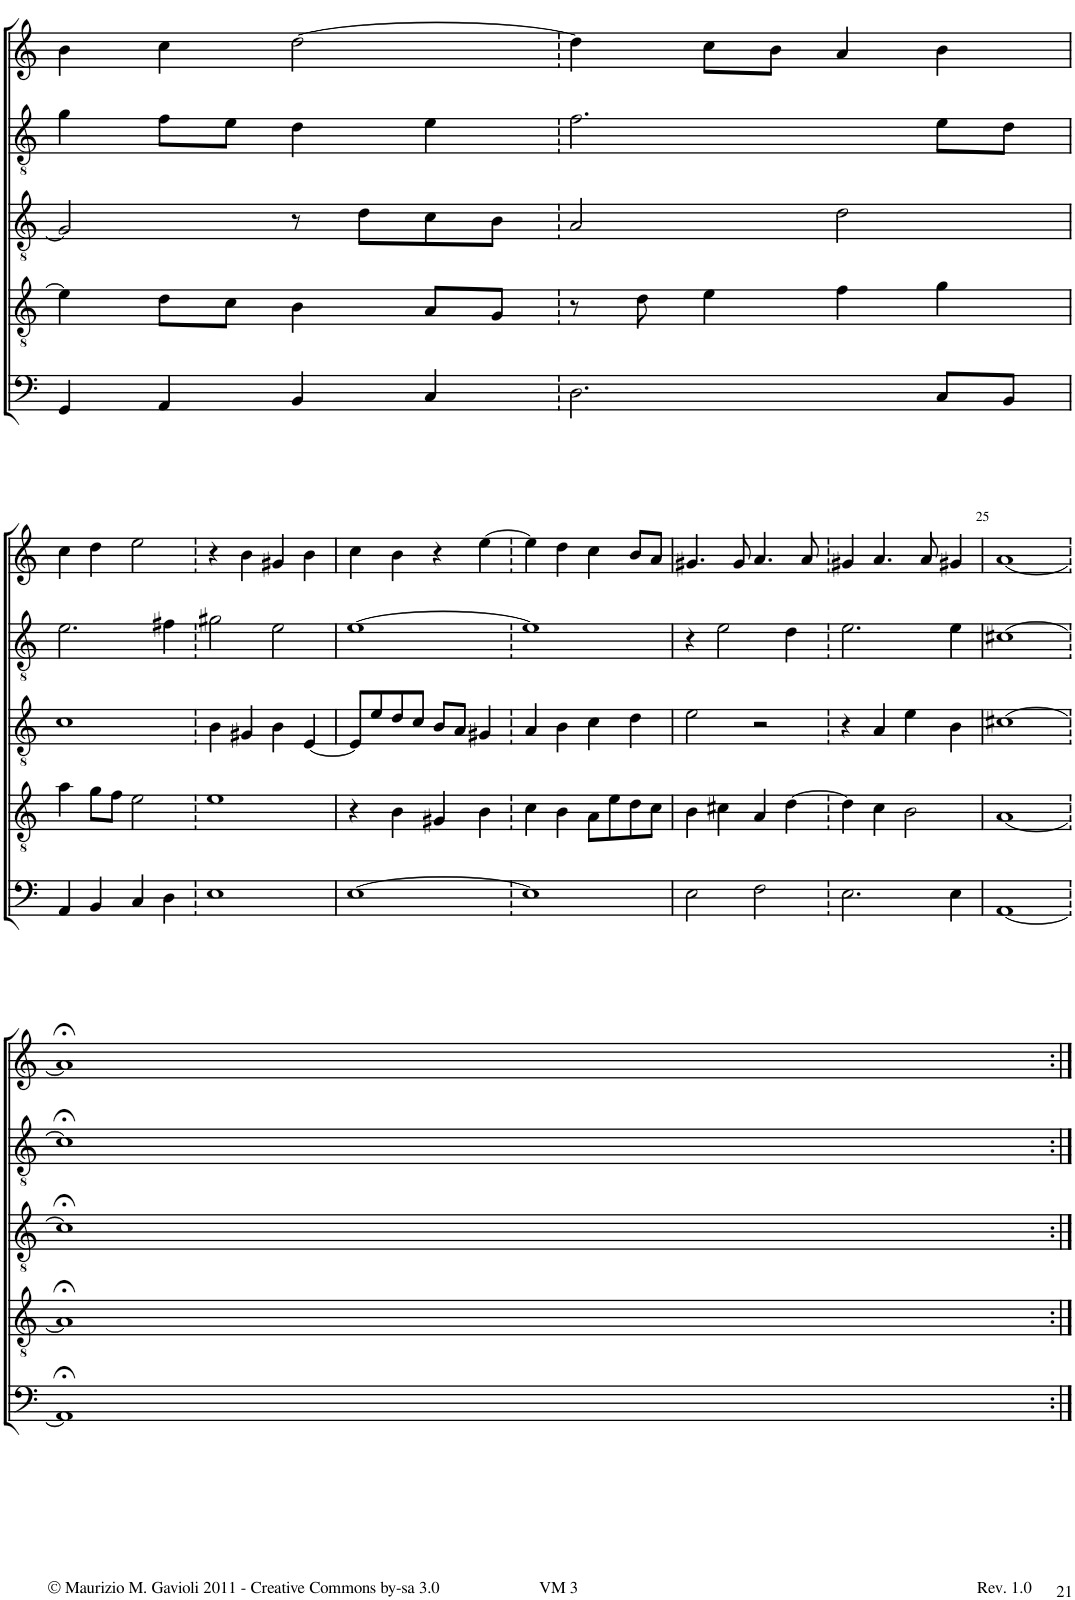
**kern	**kern	**kern	**kern	**kern
*part5	*part4	*part3	*part2	*part1
*staff5	*staff4	*staff3	*staff2	*staff1
*I"Bassus	*I"Quintus	*I"Tenor	*I"Altus	*I"Cantus
!!LO:PB:g=z
*clefF4	*clefGv2	*clefGv2	*clefGv2	*clefG2
*k[]	*k[]	*k[]	*k[]	*k[]
*M2/2	*M2/2	*M2/2	*M2/2	*M2/2
=21	=21	=21	=21	=21
4GG/	4e\]	2G/]	4g\	4b\
4AA/	8d\L	.	8f\L	4cc\
.	8c\J	.	8e\J	.
4BB/	4B\	8r	4d\	[2dd\
.	.	8d\L	.	.
4C/	8A/L	8c\	4e\	.
.	8G/J	8B\J	.	.
=21X94	=21X94	=21X94	=21X94	=21X94
2.D\	8r	2A/	2.f\	4dd\]
.	8d\	.	.	.
.	4e\	.	.	8cc\L
.	.	.	.	8b\J
.	4f\	2d\	.	4a/
8C/L	4g\	.	8e\L	4b\
8BB/J	.	.	8d\J	.
!!LO:LB:g=z
=22	=22	=22	=22	=22
4AA/	4a\	1c	2.e\	4cc\
4BB/	8g\L	.	.	4dd\
.	8f\J	.	.	.
4C/	2e\	.	.	2ee\
4D\	.	.	4f#X\	.
=22X95	=22X95	=22X95	=22X95	=22X95
1E	1e	4B\	2g#X\	4r
.	.	4G#X/	.	4b\
.	.	4B\	2e\	4g#X/
.	.	[4E/	.	4b\
=23	=23	=23	=23	=23
[1E	4r	8E/L]	[1e	4cc\
.	.	8e/	.	.
.	4B\	8d/	.	4b\
.	.	8c/J	.	.
.	4G#X/	8B/L	.	4r
.	.	8A/J	.	.
.	4B\	4G#X/	.	[4ee\
=23X96	=23X96	=23X96	=23X96	=23X96
1E]	4c\	4A/	1e]	4ee\]
.	4B\	4B\	.	4dd\
.	8A\L	4c\	.	4cc\
.	8e\	.	.	.
.	8d\	4d\	.	8b/L
.	8c\J	.	.	8a/J
=24	=24	=24	=24	=24
2E\	4B\	2e\	4r	4.g#X/
.	4c#X\	.	2e\	.
.	.	.	.	8g#/
2F\	4A/	2r	.	4.a/
.	[4d\	.	4d\	.
.	.	.	.	8a/
=24X97	=24X97	=24X97	=24X97	=24X97
2.E\	4d\]	4r	2.e\	4g#X/
.	4c\	4A/	.	4.a/
.	2B\	4e\	.	.
.	.	.	.	8a/
4E\	.	4B\	4e\	4g#X/
=25	=25	=25	=25	=25
[1AA	[1A	[1c#X	[1c#X	[1a
!!LO:LB:g=z
=25X98	=25X98	=25X98	=25X98	=25X98
1AA;<]	1A;<]	1c#;<]	1c#;<]	1a;<]
=:|!	=:|!	=:|!	=:|!	=:|!
*-	*-	*-	*-	*-
